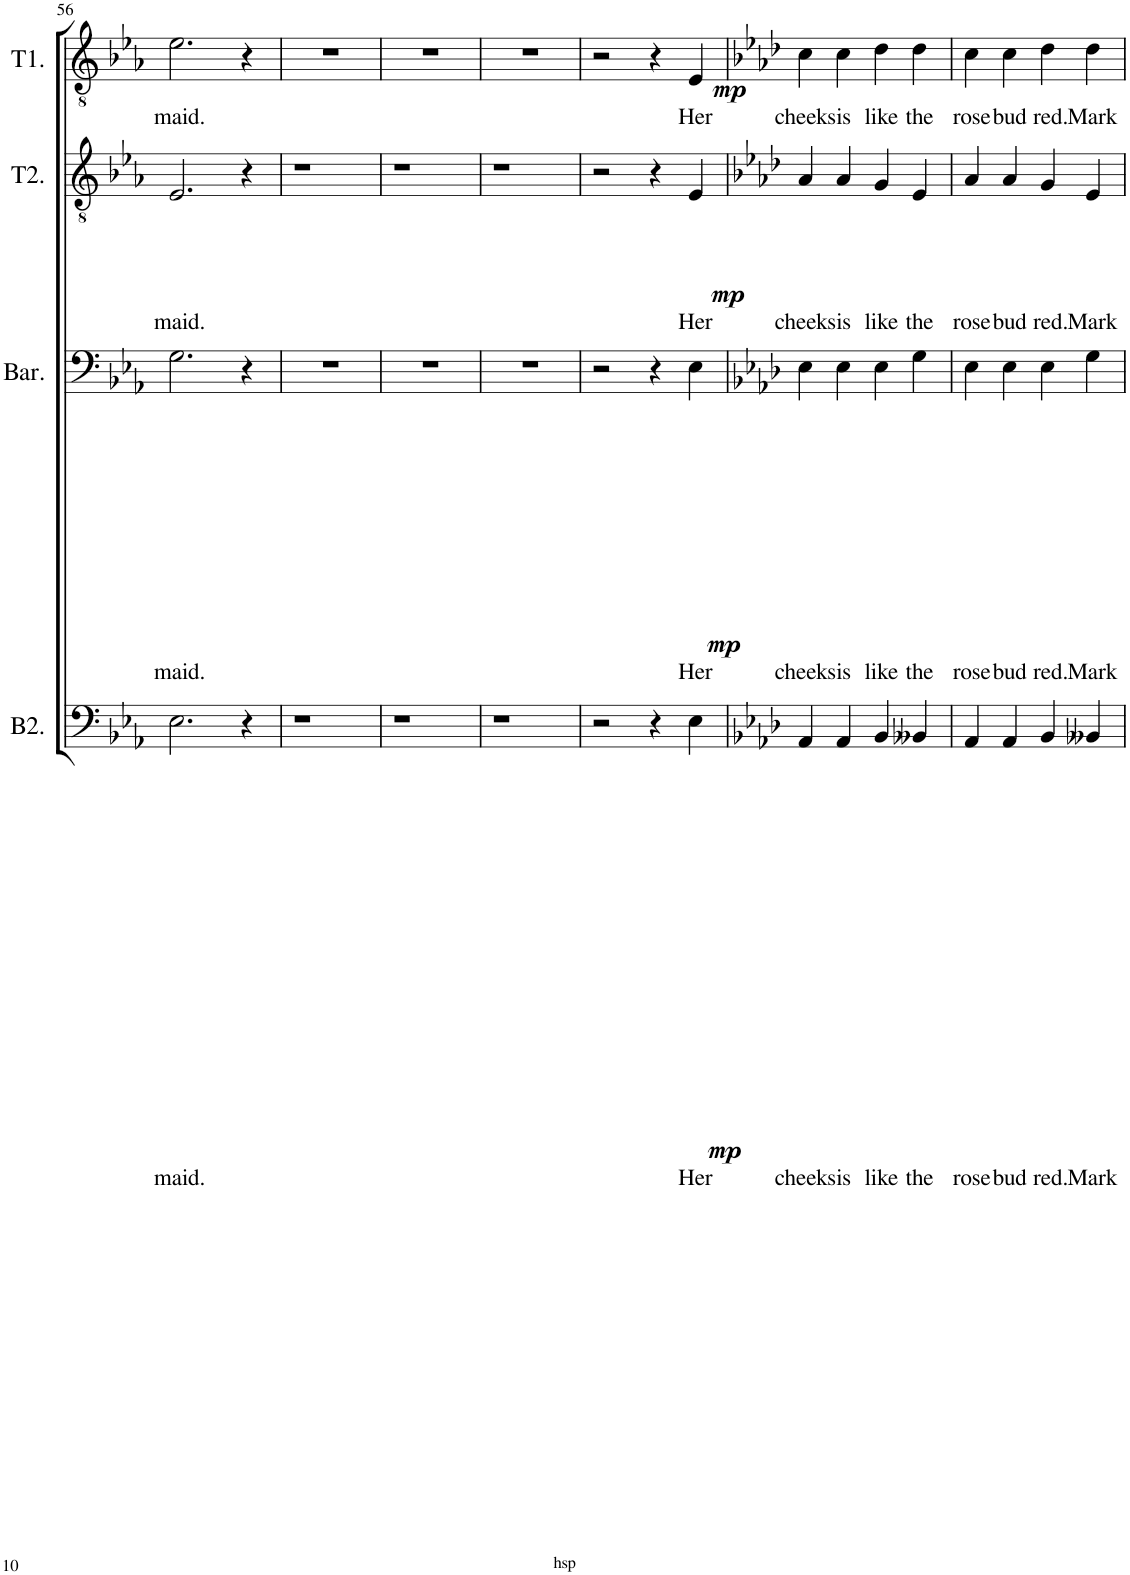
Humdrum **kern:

**kern	**text	**dynam	**kern	**text	**dynam	**kern	**text	**dynam	**kern	**text	**dynam
*part4	*part4	*part4	*part3	*part3	*part3	*part2	*part2	*part2	*part1	*part1	*part1
*staff4	*staff4	*staff4	*staff3	*staff3	*staff3	*staff2	*staff2	*staff2	*staff1	*staff1	*staff1
*I"2e Bas	*	*	*I"Bariton	*	*	*I"2e Tenor	*	*	*I"1e Tenor	*	*
*I'B2.	*	*	*I'Bar.	*	*	*I'T2.	*	*	*I'T1.	*	*
!!LO:PB:g=z
*clefF4	*	*	*clefF4	*	*	*clefGv2	*	*	*clefGv2	*	*
*k[b-e-a-]	*	*	*k[b-e-a-]	*	*	*k[b-e-a-]	*	*	*k[b-e-a-]	*	*
*M4/4	*	*	*M4/4	*	*	*M4/4	*	*	*M4/4	*	*
*met(c|)	*	*	*met(c|)	*	*	*met(c|)	*	*	*met(c|)	*	*
=56	=56	=56	=56	=56	=56	=56	=56	=56	=56	=56	=56
!	!LO:LY:b	!	!	!LO:LY:b	!	!	!LO:LY:b	!	!	!LO:LY:b	!
2.E-\	maid.	.	2.G\	maid.	.	2.E-/	maid.	.	2.e-\	maid.	.
4r	.	.	4r	.	.	4r	.	.	4r	.	.
=57	=57	=57	=57	=57	=57	=57	=57	=57	=57	=57	=57
1r	.	.	1r	.	.	1r	.	.	1r	.	.
=58	=58	=58	=58	=58	=58	=58	=58	=58	=58	=58	=58
1r	.	.	1r	.	.	1r	.	.	1r	.	.
=59	=59	=59	=59	=59	=59	=59	=59	=59	=59	=59	=59
1r	.	.	1r	.	.	1r	.	.	1r	.	.
=60	=60	=60	=60	=60	=60	=60	=60	=60	=60	=60	=60
2r	.	.	2r	.	.	2r	.	.	2r	.	.
!	!	!LO:DY:b	!	!	!LO:DY:b	!	!	!LO:DY:b	!	!	!LO:DY:b
4r	.	mp	4r	.	mp	4r	.	mp	4r	.	mp
!	!LO:LY:b	!	!	!LO:LY:b	!	!	!LO:LY:b	!	!	!LO:LY:b	!
4E-\	Her	.	4E-\	Her	.	4E-/	Her	.	4E-/	Her	.
=61	=61	=61	=61	=61	=61	=61	=61	=61	=61	=61	=61
*k[b-e-a-d-]	*	*	*k[b-e-a-d-]	*	*	*k[b-e-a-d-]	*	*	*k[b-e-a-d-]	*	*
!	!LO:LY:b	!	!	!LO:LY:b	!	!	!LO:LY:b	!	!	!LO:LY:b	!
4AA-/	cheeks	.	4E-\	cheeks	.	4A-/	cheeks	.	4c\	cheeks	.
!	!LO:LY:b	!	!	!LO:LY:b	!	!	!LO:LY:b	!	!	!LO:LY:b	!
4AA-/	is	.	4E-\	is	.	4A-/	is	.	4c\	is	.
!	!LO:LY:b	!	!	!LO:LY:b	!	!	!LO:LY:b	!	!	!LO:LY:b	!
4BB-/	like	.	4E-\	like	.	4G/	like	.	4d-\	like	.
!	!LO:LY:b	!	!	!LO:LY:b	!	!	!LO:LY:b	!	!	!LO:LY:b	!
4BB--X/	the	.	4G\	the	.	4E-/	the	.	4d-\	the	.
=62	=62	=62	=62	=62	=62	=62	=62	=62	=62	=62	=62
!	!LO:LY:b	!	!	!LO:LY:b	!	!	!LO:LY:b	!	!	!LO:LY:b	!
4AA-/	rose	.	4E-\	rose	.	4A-/	rose	.	4c\	rose	.
!	!LO:LY:b	!	!	!LO:LY:b	!	!	!LO:LY:b	!	!	!LO:LY:b	!
4AA-/	bud	.	4E-\	bud	.	4A-/	bud	.	4c\	bud	.
!	!LO:LY:b	!	!	!LO:LY:b	!	!	!LO:LY:b	!	!	!LO:LY:b	!
4BB-/	red.	.	4E-\	red.	.	4G/	red.	.	4d-\	red.	.
!	!LO:LY:b	!	!	!LO:LY:b	!	!	!LO:LY:b	!	!	!LO:LY:b	!
4BB--X/	Mark	.	4G\	Mark	.	4E-/	Mark	.	4d-\	Mark	.
=	=	=	=	=	=	=	=	=	=	=	=
*-	*-	*-	*-	*-	*-	*-	*-	*-	*-	*-	*-
